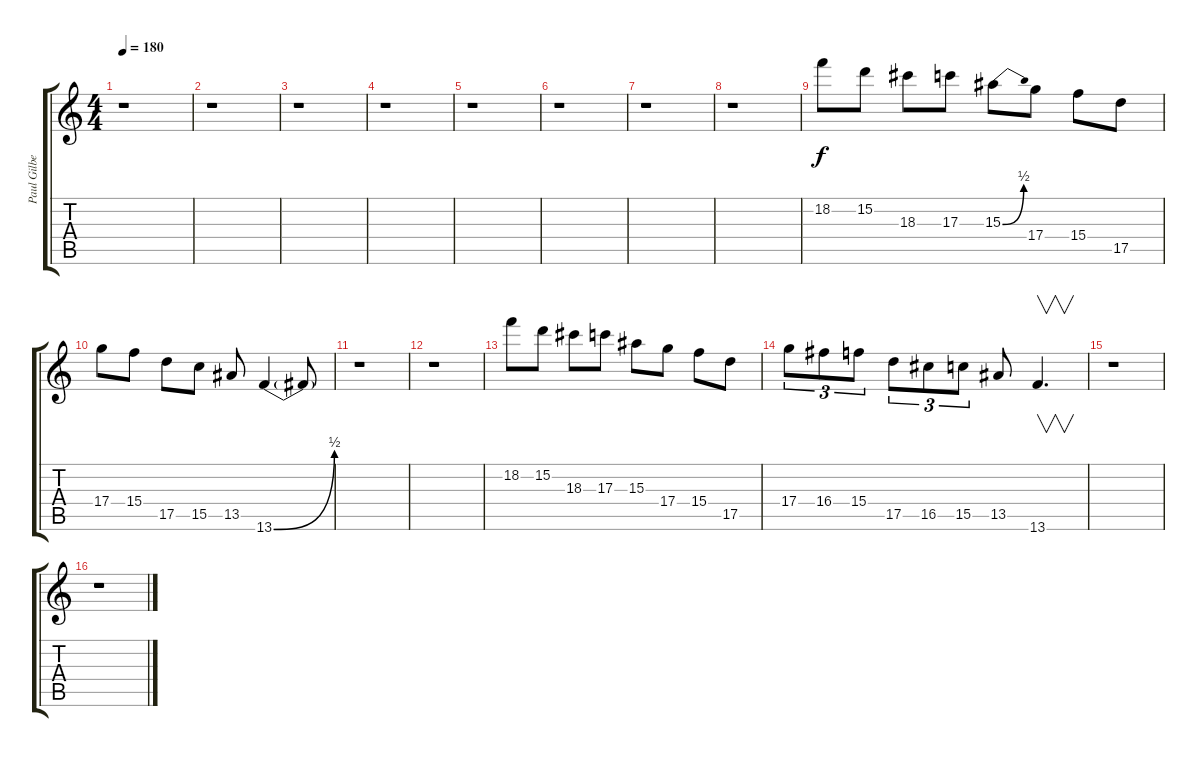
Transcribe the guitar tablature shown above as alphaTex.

\track ("Paul Gilbert 2" "Paul Gilbe") {instrument overdrivenguitar}
\staff {score tabs}
\tuning (E4 B3 G3 D3 A2 E2) {hide}
\ts (4 4)
\tempo 180
\clef g2
\ks c
r.1{dy f} |
r.1 |
r.1 |
r.1 |
r.1 |
r.1 |
r.1 |
r.1 |
18.2.8 15.2.8 18.3.8 17.3.8 15.3{be (bend 0 0 60 2)}.8 17.4.8 15.4.8 17.5.8 |
17.4.8 15.4.8 17.5.8 15.5.8 13.5.8 13.6{be (bend 0 0 60 2)}.4 13.6{t}.8 |
r.1 |
r.1 |
18.2.8 15.2.8 18.3.8 17.3.8 15.3.8 17.4.8 15.4.8 17.5.8 |
17.4.8{tu (3 2)} 16.4.8{tu (3 2)} 15.4.8{tu (3 2)} 17.5.8{tu (3 2)} 16.5.8{tu (3 2)} 15.5.8{tu (3 2)} 13.5.8 13.6.4{v d} |
r.1 |
r.1
